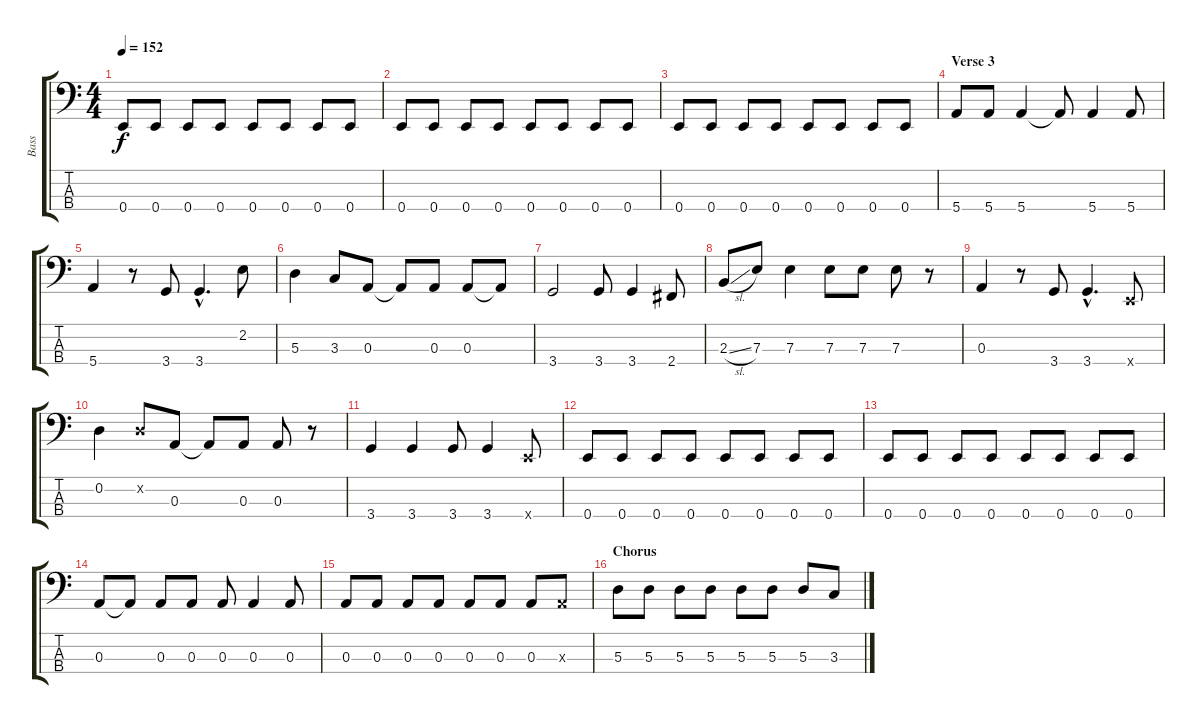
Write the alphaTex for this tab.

\track ("Bass" "Bass") {instrument electricbasspick}
\staff {score tabs}
\tuning (G2 D2 A1 E1) {hide}
\ts (4 4)
\tempo 152
\clef f4
\ks c
0.4.8{dy f} 0.4.8 0.4.8 0.4.8 0.4.8 0.4.8 0.4.8 0.4.8 |
0.4.8 0.4.8 0.4.8 0.4.8 0.4.8 0.4.8 0.4.8 0.4.8 |
0.4.8 0.4.8 0.4.8 0.4.8 0.4.8 0.4.8 0.4.8 0.4.8 |
\section ("" "Verse 3")
5.4.8 5.4.8 5.4.4 5.4{t}.8 5.4.4 5.4.8 |
5.4.4 r.8 3.4.8 3.4{hac}.4{d} 2.2.8 |
5.3.4 3.3.8 0.3.8 0.3{t}.8 0.3.8 0.3.8 0.3{t}.8 |
3.4.2 3.4.8 3.4.4 2.4.8 |
2.3{sl}.8 7.3.8 7.3.4 7.3.8 7.3.8 7.3.8 r.8 |
0.3.4 r.8 3.4.8 3.4{hac}.4{d} 0.4{x}.8 |
0.2.4 0.2{x}.8 0.3.8 0.3{t}.8 0.3.8 0.3.8 r.8 |
3.4.4 3.4.4 3.4.8 3.4.4 0.4{x}.8 |
0.4.8 0.4.8 0.4.8 0.4.8 0.4.8 0.4.8 0.4.8 0.4.8 |
0.4.8 0.4.8 0.4.8 0.4.8 0.4.8 0.4.8 0.4.8 0.4.8 |
0.3.8 0.3{t}.8 0.3.8 0.3.8 0.3.8 0.3.4 0.3.8 |
0.3.8 0.3.8 0.3.8 0.3.8 0.3.8 0.3.8 0.3.8 0.3{x}.8 |
\section ("" "Chorus")
5.3.8 5.3.8 5.3.8 5.3.8 5.3.8 5.3.8 5.3.8 3.3.8
